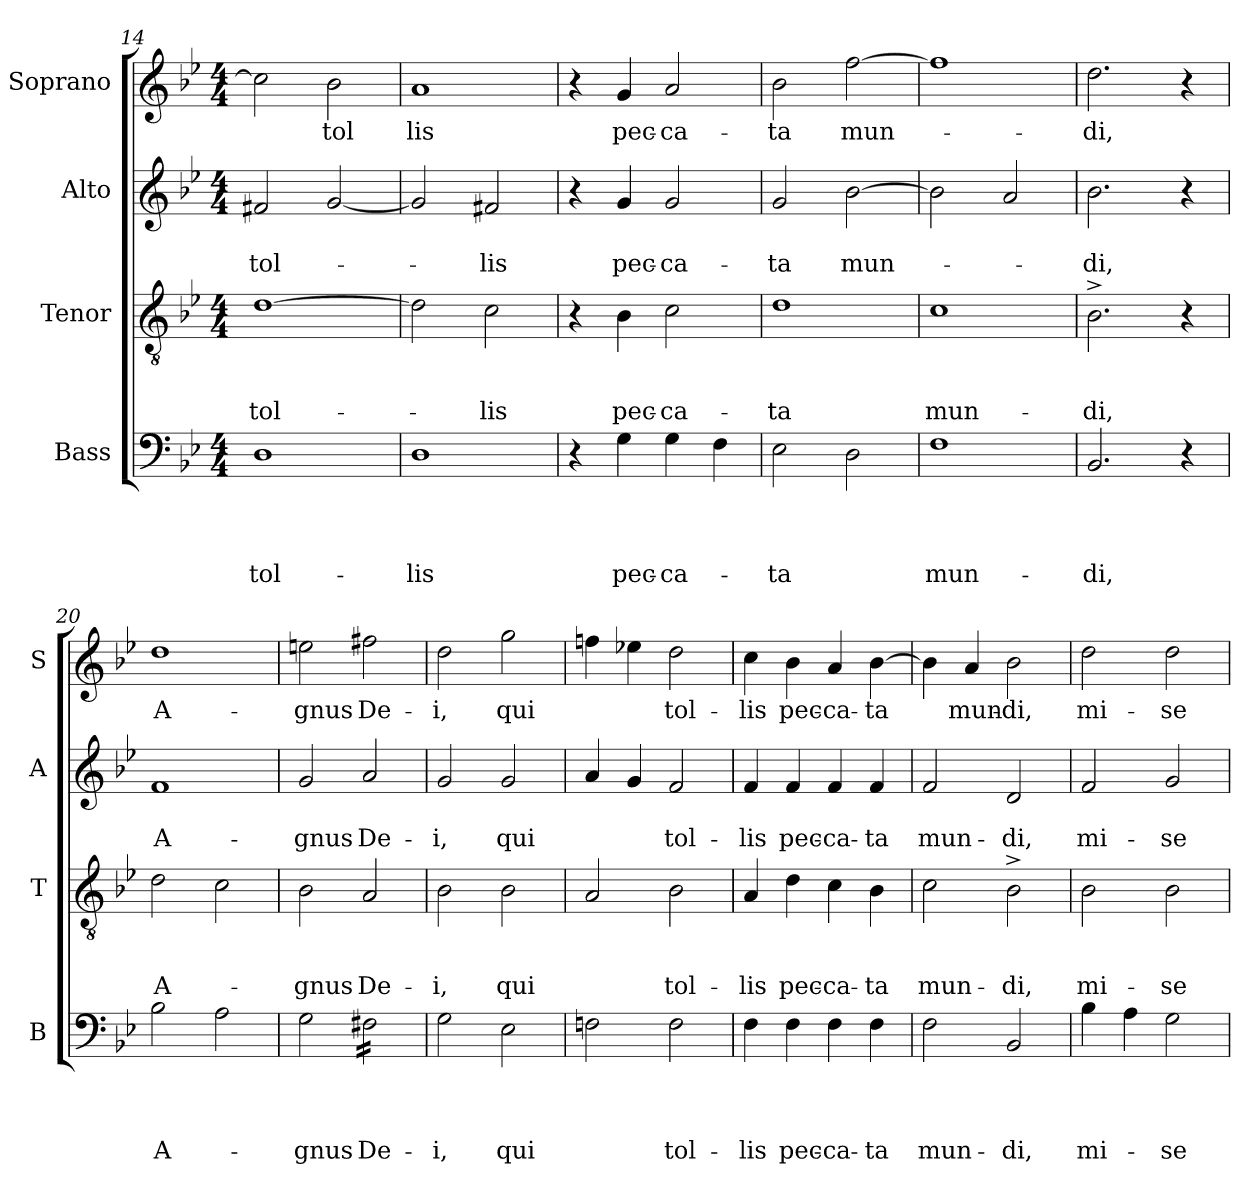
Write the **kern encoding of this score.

**kern	**text	**text	**text	**text	**kern	**text	**text	**text	**kern	**text	**text	**kern	**text
*part4	*part4	*part4	*part4	*part4	*part3	*part3	*part3	*part3	*part2	*part2	*part2	*part1	*part1
*staff4	*staff4	*staff4	*staff4	*staff4	*staff3	*staff3	*staff3	*staff3	*staff2	*staff2	*staff2	*staff1	*staff1
*I"Bass	*	*	*	*	*I"Tenor	*	*	*	*I"Alto	*	*	*I"Soprano	*
*I'B	*	*	*	*	*I'T	*	*	*	*I'A	*	*	*I'S	*
*clefF4	*	*	*	*	*clefGv2	*	*	*	*clefG2	*	*	*clefG2	*
*k[b-e-]	*	*	*	*	*k[b-e-]	*	*	*	*k[b-e-]	*	*	*k[b-e-]	*
*B-:	*	*	*	*	*B-:	*	*	*	*B-:	*	*	*B-:	*
*M4/4	*	*	*	*	*M4/4	*	*	*	*M4/4	*	*	*M4/4	*
=14	=14	=14	=14	=14	=14	=14	=14	=14	=14	=14	=14	=14	=14
!	!	!	!	!LO:LY:b	!	!	!	!LO:LY:b	!	!	!LO:LY:b	!	!
1D	.	.	.	tol-	[>1d	.	.	tol-	2f#X/	.	tol-	2cc\]	.
!	!	!	!	!	!	!	!	!	!	!	!	!	!LO:LY:b
.	.	.	.	.	.	.	.	.	[>2g/	.	.	2b-\	tol
!!LO:PB:g=z
=15	=15	=15	=15	=15	=15	=15	=15	=15	=15	=15	=15	=15	=15
!	!	!	!	!LO:LY:b	!	!	!	!	!	!	!	!	!LO:LY:b
1D	.	.	.	-lis	2d\]	.	.	.	2g/]	.	.	1a	lis
!	!	!	!	!	!	!	!	!LO:LY:b	!	!	!LO:LY:b	!	!
.	.	.	.	.	2c\	.	.	-lis	2f#X/	.	-lis	.	.
=16	=16	=16	=16	=16	=16	=16	=16	=16	=16	=16	=16	=16	=16
4r	.	.	.	.	4r	.	.	.	4r	.	.	4r	.
!	!	!	!	!LO:LY:b	!	!	!	!LO:LY:b	!	!	!LO:LY:b	!	!LO:LY:b
4G\	.	.	.	pec-	4B-\	.	.	pec-	4g/	.	pec-	4g/	pec-
!	!	!	!	!LO:LY:b:rj	!	!	!	!LO:LY:b:rj	!	!	!LO:LY:b:rj	!	!LO:LY:b:rj
4G\	.	.	.	-ca-	2c\	.	.	-ca-	2g/	.	-ca-	2a/	-ca-
4F\	.	.	.	.	.	.	.	.	.	.	.	.	.
=17	=17	=17	=17	=17	=17	=17	=17	=17	=17	=17	=17	=17	=17
!	!	!	!	!LO:LY:b	!	!	!	!LO:LY:b	!	!	!LO:LY:b	!	!LO:LY:b
2E-\	.	.	.	-ta	1d	.	.	-ta	2g/	.	-ta	2b-\	-ta
!	!	!	!	!	!	!	!	!	!	!	!LO:LY:b	!	!LO:LY:b
2D\	.	.	.	.	.	.	.	.	[>2b-\	.	mun-	[>2ff\	mun-
=18	=18	=18	=18	=18	=18	=18	=18	=18	=18	=18	=18	=18	=18
!	!	!	!	!LO:LY:b	!	!	!	!LO:LY:b	!	!	!	!	!
1F	.	.	.	mun-	1c	.	.	mun-	2b-\]	.	.	1ff]	.
.	.	.	.	.	.	.	.	.	2a/	.	.	.	.
=19	=19	=19	=19	=19	=19	=19	=19	=19	=19	=19	=19	=19	=19
!	!	!	!	!LO:LY:b	!	!	!	!LO:LY:b	!	!	!LO:LY:b	!	!LO:LY:b
2.BB-/	.	.	.	-di,	2.B-^>\	.	.	-di,	2.b-\	.	-di,	2.dd\	-di,
4r	.	.	.	.	4r	.	.	.	4r	.	.	4r	.
=20	=20	=20	=20	=20	=20	=20	=20	=20	=20	=20	=20	=20	=20
!	!	!	!	!LO:LY:b	!	!	!	!LO:LY:b	!	!	!LO:LY:b	!	!LO:LY:b
2B-\	.	.	.	A-	2d\	.	.	A-	1f	.	A-	1dd	A-
2A\	.	.	.	.	2c\	.	.	.	.	.	.	.	.
=21	=21	=21	=21	=21	=21	=21	=21	=21	=21	=21	=21	=21	=21
!	!	!	!	!LO:LY:b	!	!	!	!LO:LY:b	!	!	!LO:LY:b	!	!LO:LY:b
2G\	.	.	.	-gnus	2B-\	.	.	-gnus	2g/	.	-gnus	2een\	-gnus
!	!	!	!	!LO:LY:b	!	!	!	!LO:LY:b	!	!	!LO:LY:b	!	!LO:LY:b
*tremolo	*	*	*	*	*	*	*	*	*	*	*	*	*
16F#X\LL	.	.	.	De-	2A/	.	.	De-	2a/	.	De-	2ff#X\	De-
16F#X\	.	.	.	.	.	.	.	.	.	.	.	.	.
16F#X\	.	.	.	.	.	.	.	.	.	.	.	.	.
16F#X\	.	.	.	.	.	.	.	.	.	.	.	.	.
16F#X\	.	.	.	.	.	.	.	.	.	.	.	.	.
16F#X\	.	.	.	.	.	.	.	.	.	.	.	.	.
16F#X\	.	.	.	.	.	.	.	.	.	.	.	.	.
16F#X\JJ	.	.	.	.	.	.	.	.	.	.	.	.	.
*Xtremolo	*	*	*	*	*	*	*	*	*	*	*	*	*
!!LO:LB:g=z
=22	=22	=22	=22	=22	=22	=22	=22	=22	=22	=22	=22	=22	=22
!	!	!	!	!LO:LY:b	!	!	!	!LO:LY:b	!	!	!LO:LY:b	!	!LO:LY:b
2G\	.	.	.	-i,	2B-\	.	.	-i,	2g/	.	-i,	2dd\	-i,
!	!	!	!	!LO:LY:b	!	!	!	!LO:LY:b	!	!	!LO:LY:b	!	!LO:LY:b
2E-\	.	.	.	qui	2B-\	.	.	qui	2g/	.	qui	2gg\	qui
=23	=23	=23	=23	=23	=23	=23	=23	=23	=23	=23	=23	=23	=23
2Fn\	.	.	.	.	2A/	.	.	.	4a/	.	.	4ffn\	.
.	.	.	.	.	.	.	.	.	4g/	.	.	4ee-X\	.
!	!	!	!	!LO:LY:b	!	!	!	!LO:LY:b	!	!	!LO:LY:b	!	!LO:LY:b
2F\	.	.	.	tol-	2B-\	.	.	tol-	2f/	.	tol-	2dd\	tol-
=24	=24	=24	=24	=24	=24	=24	=24	=24	=24	=24	=24	=24	=24
!	!	!	!	!LO:LY:b	!	!	!	!LO:LY:b	!	!	!LO:LY:b	!	!LO:LY:b
4F\	.	.	.	-lis	4A/	.	.	-lis	4f/	.	-lis	4cc\	-lis
!	!	!	!	!LO:LY:b	!	!	!	!LO:LY:b	!	!	!LO:LY:b	!	!LO:LY:b
4F\	.	.	.	pec-	4d\	.	.	pec-	4f/	.	pec-	4b-\	pec-
!	!	!	!	!LO:LY:b:rj	!	!	!	!LO:LY:b:rj	!	!	!LO:LY:b:rj	!	!LO:LY:b:rj
4F\	.	.	.	-ca-	4c\	.	.	-ca-	4f/	.	-ca-	4a/	-ca-
!	!	!	!	!LO:LY:b	!	!	!	!LO:LY:b	!	!	!LO:LY:b	!	!LO:LY:b
4F\	.	.	.	-ta	4B-\	.	.	-ta	4f/	.	-ta	[>4b-\	-ta
=25	=25	=25	=25	=25	=25	=25	=25	=25	=25	=25	=25	=25	=25
!	!	!	!	!LO:LY:b	!	!	!	!LO:LY:b	!	!	!LO:LY:b	!	!
2F\	.	.	.	mun-	2c\	.	.	mun-	2f/	.	mun-	4b-\]	.
!	!	!	!	!	!	!	!	!	!	!	!	!	!LO:LY:b
.	.	.	.	.	.	.	.	.	.	.	.	4a/	mun-
!	!	!	!	!LO:LY:b	!	!	!	!LO:LY:b	!	!	!LO:LY:b	!	!LO:LY:b:rj
2BB-/	.	.	.	-di,	2B-^>\	.	.	-di,	2d/	.	-di,	2b-\	-di,
=26	=26	=26	=26	=26	=26	=26	=26	=26	=26	=26	=26	=26	=26
!	!	!	!	!LO:LY:b	!	!	!	!LO:LY:b	!	!	!LO:LY:b	!	!LO:LY:b
4B-\	.	.	.	mi-	2B-\	.	.	mi-	2f/	.	mi-	2dd\	mi-
4A\	.	.	.	.	.	.	.	.	.	.	.	.	.
!	!	!	!	!LO:LY:b	!	!	!	!LO:LY:b	!	!	!LO:LY:b	!	!LO:LY:b
2G\	.	.	.	-se-	2B-\	.	.	-se-	2g/	.	-se-	2dd\	-se-
=	=	=	=	=	=	=	=	=	=	=	=	=	=
*-	*-	*-	*-	*-	*-	*-	*-	*-	*-	*-	*-	*-	*-
